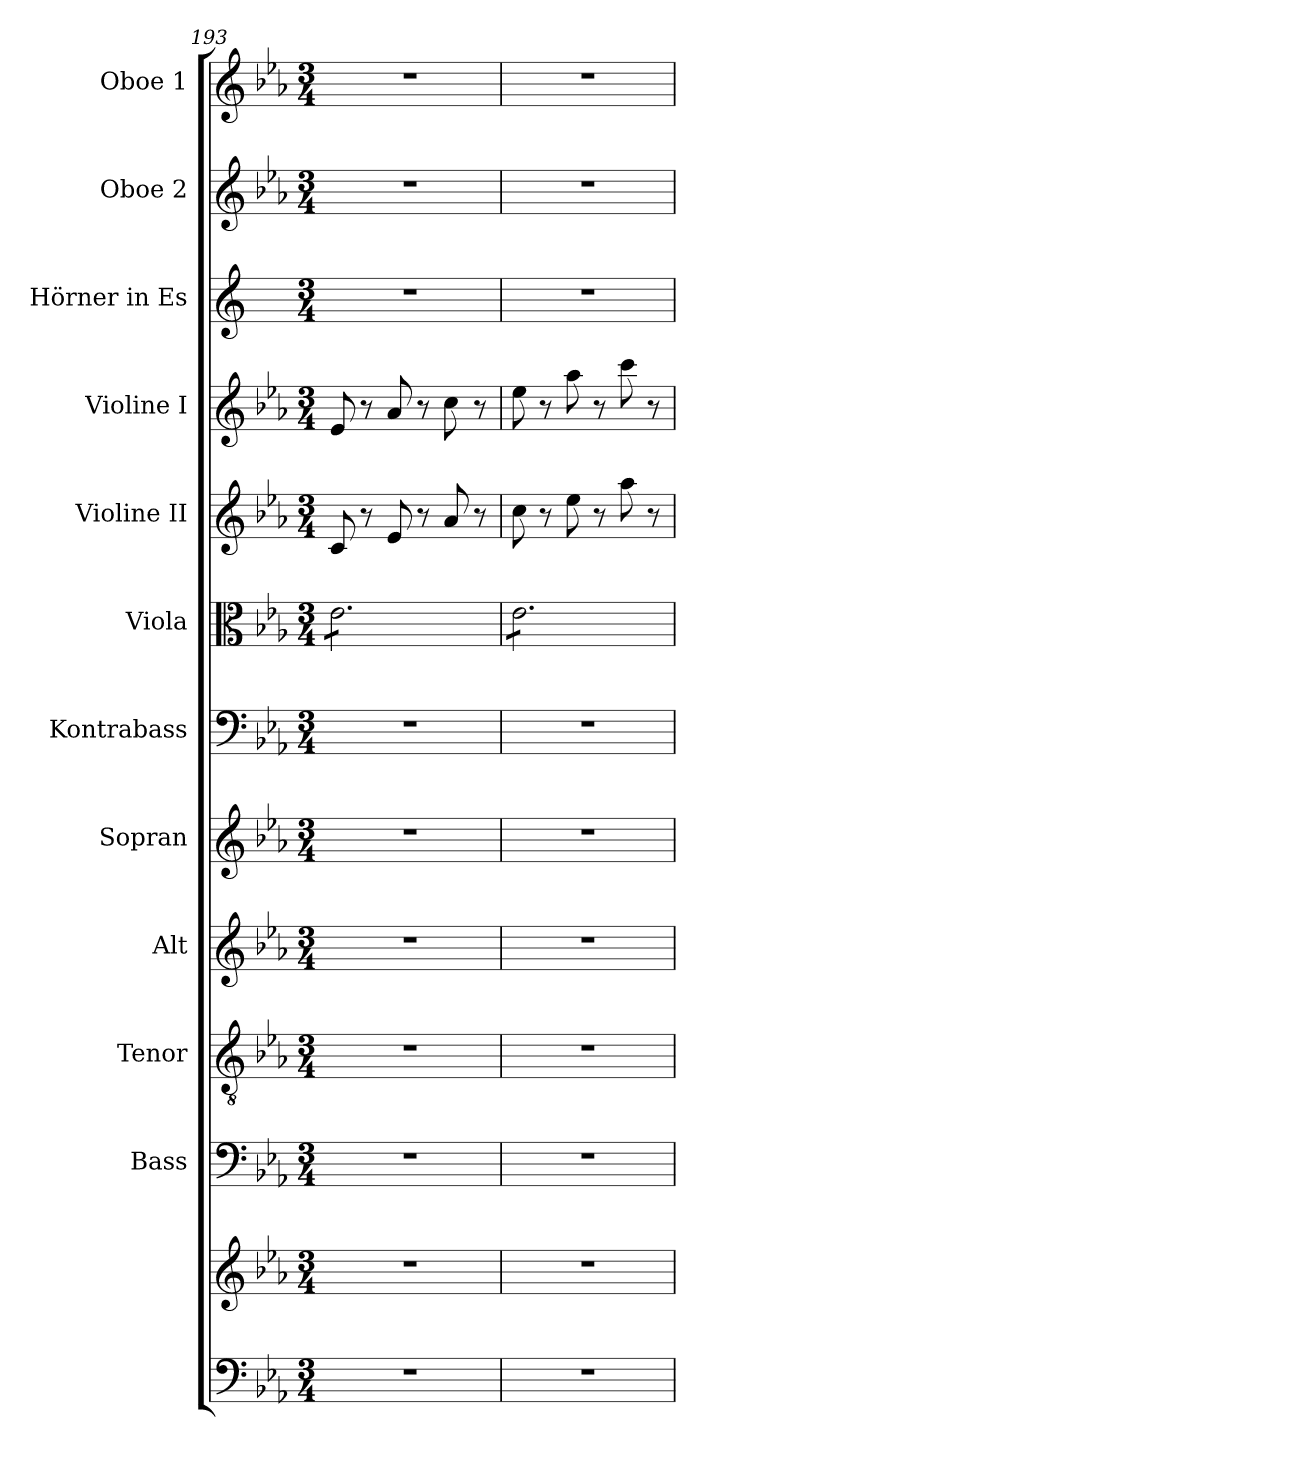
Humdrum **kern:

**kern	**kern	**kern	**kern	**kern	**kern	**kern	**kern	**kern	**kern	**kern	**kern	**kern
*part12	*part12	*part11	*part10	*part9	*part8	*part7	*part6	*part5	*part4	*part3	*part2	*part1
*staff13	*staff12	*staff11	*staff10	*staff9	*staff8	*staff7	*staff6	*staff5	*staff4	*staff3	*staff2	*staff1
*	*	*I"Bass	*I"Tenor	*I"Alt	*I"Sopran	*I"Kontrabass	*I"Viola	*I"Violine II	*I"Violine I	*I"Hörner in Es	*I"Oboe 2	*I"Oboe 1
*	*	*I'B.	*I'T.	*I'A.	*I'S.	*I'Kb.	*I'Vla.	*I'Vl. II	*I'Vl. I	*	*I'Ob. 2	*I'Ob. 1
*clefF4	*clefG2	*clefF4	*clefGv2	*clefG2	*clefG2	*clefF4	*clefC3	*clefG2	*clefG2	*clefG2	*clefG2	*clefG2
*	*	*	*	*	*	*ITrd7c12	*	*	*	*ITrd5c9	*	*
*k[b-e-a-]	*k[b-e-a-]	*k[b-e-a-]	*k[b-e-a-]	*k[b-e-a-]	*k[b-e-a-]	*k[b-e-a-]	*k[b-e-a-]	*k[b-e-a-]	*k[b-e-a-]	*k[b-e-a-]	*k[b-e-a-]	*k[b-e-a-]
*E-:	*E-:	*E-:	*E-:	*E-:	*E-:	*E-:	*E-:	*E-:	*E-:	*E-:	*E-:	*E-:
*M3/4	*M3/4	*M3/4	*M3/4	*M3/4	*M3/4	*M3/4	*M3/4	*M3/4	*M3/4	*M3/4	*M3/4	*M3/4
=193	=193	=193	=193	=193	=193	=193	=193	=193	=193	=193	=193	=193
*	*	*	*	*	*	*	*tremolo	*	*	*	*	*
2.r	2.r	2.r	2.r	2.r	2.r	2.r	8e-\L	8c/	8e-/	2.r	2.r	2.r
.	.	.	.	.	.	.	8e-\	8r	8r	.	.	.
.	.	.	.	.	.	.	8e-\	8e-/	8a-/	.	.	.
.	.	.	.	.	.	.	8e-\	8r	8r	.	.	.
.	.	.	.	.	.	.	8e-\	8a-/	8cc\	.	.	.
.	.	.	.	.	.	.	8e-\J	8r	8r	.	.	.
=194	=194	=194	=194	=194	=194	=194	=194	=194	=194	=194	=194	=194
2.r	2.r	2.r	2.r	2.r	2.r	2.r	8e-\L	8cc\	8ee-\	2.r	2.r	2.r
.	.	.	.	.	.	.	8e-\	8r	8r	.	.	.
.	.	.	.	.	.	.	8e-\	8ee-\	8aa-\	.	.	.
.	.	.	.	.	.	.	8e-\	8r	8r	.	.	.
.	.	.	.	.	.	.	8e-\	8aa-\	8ccc\	.	.	.
.	.	.	.	.	.	.	8e-\J	8r	8r	.	.	.
*	*	*	*	*	*	*	*Xtremolo	*	*	*	*	*
=	=	=	=	=	=	=	=	=	=	=	=	=
*-	*-	*-	*-	*-	*-	*-	*-	*-	*-	*-	*-	*-
